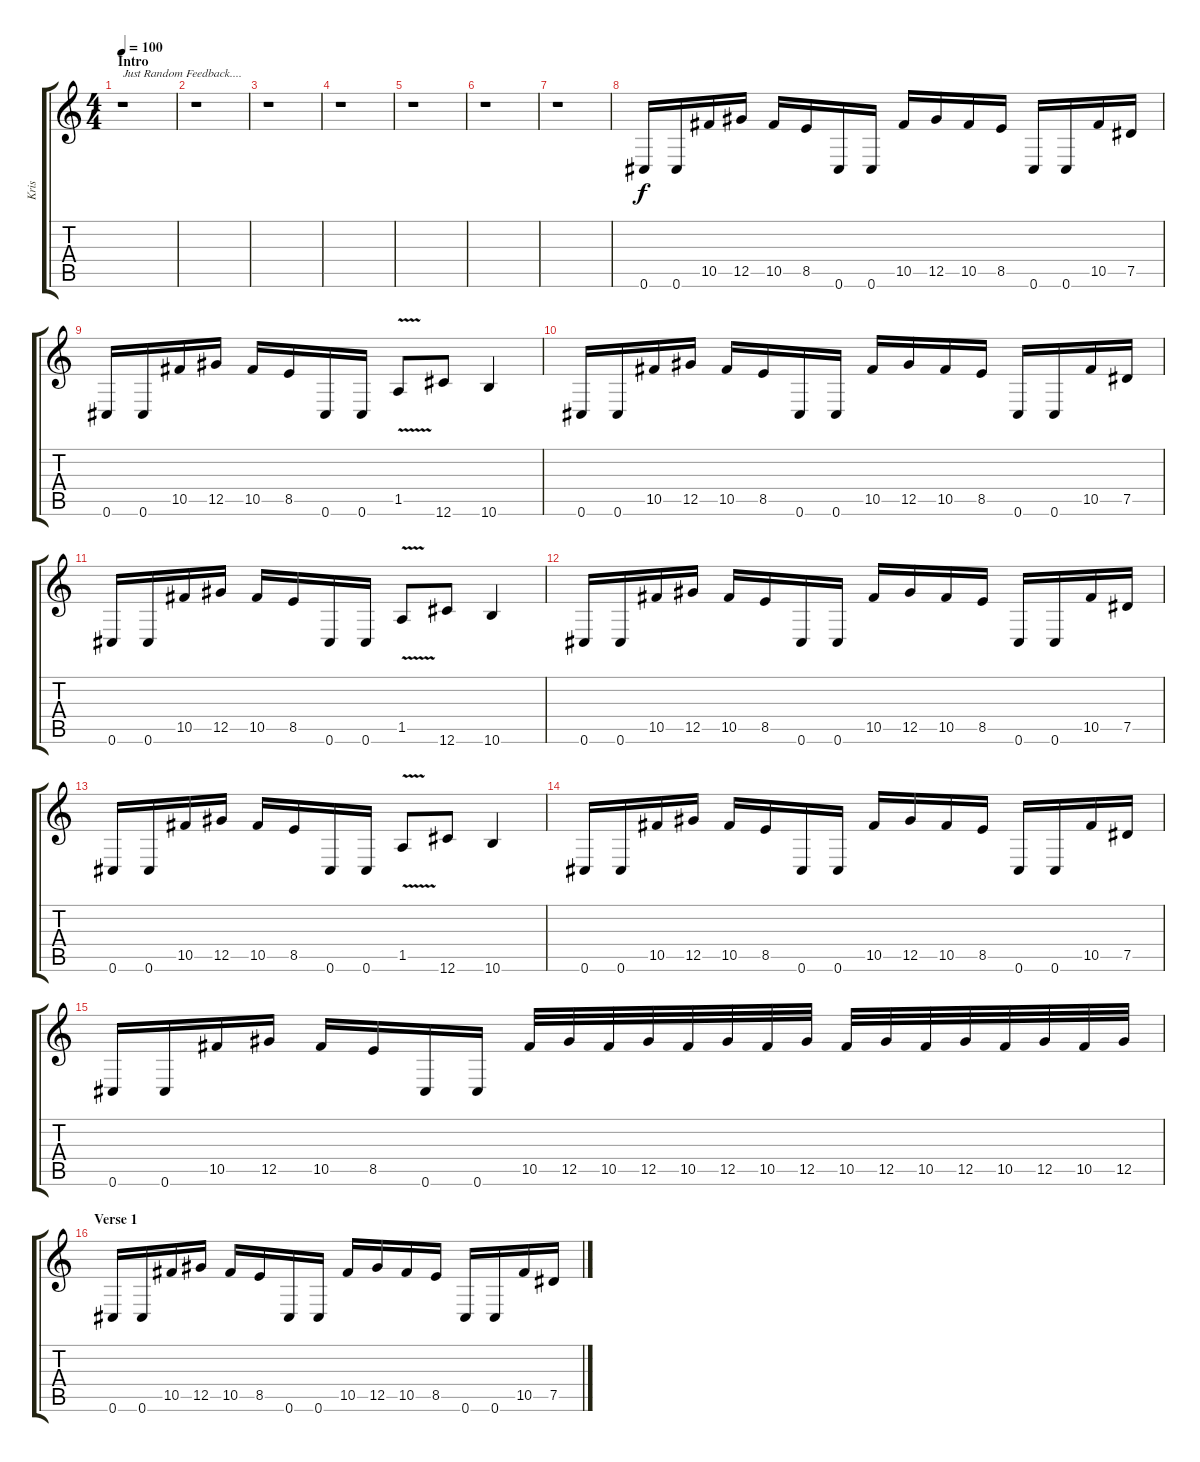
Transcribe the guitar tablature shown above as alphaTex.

\track ("Kris" "Kris") {instrument distortionguitar}
\staff {score tabs}
\tuning (Eb4 Bb3 Gb3 Db3 Ab2 Db2) {hide}
\ts (4 4)
\section ("" "Intro")
\tempo 100
\clef g2
\ks c
r.1{txt "Just Random Feedback...." dy f instrument distortionguitar} |
r.1 |
r.1 |
r.1 |
r.1 |
r.1 |
r.1 |
0.6.16 0.6.16 10.5.16 12.5.16 10.5.16 8.5.16 0.6.16 0.6.16 10.5.16 12.5.16 10.5.16 8.5.16 0.6.16 0.6.16 10.5.16 7.5.16 |
0.6.16 0.6.16 10.5.16 12.5.16 10.5.16 8.5.16 0.6.16 0.6.16 1.5{v}.8 12.6.8 10.6.4 |
0.6.16 0.6.16 10.5.16 12.5.16 10.5.16 8.5.16 0.6.16 0.6.16 10.5.16 12.5.16 10.5.16 8.5.16 0.6.16 0.6.16 10.5.16 7.5.16 |
0.6.16 0.6.16 10.5.16 12.5.16 10.5.16 8.5.16 0.6.16 0.6.16 1.5{v}.8 12.6.8 10.6.4 |
0.6.16 0.6.16 10.5.16 12.5.16 10.5.16 8.5.16 0.6.16 0.6.16 10.5.16 12.5.16 10.5.16 8.5.16 0.6.16 0.6.16 10.5.16 7.5.16 |
0.6.16 0.6.16 10.5.16 12.5.16 10.5.16 8.5.16 0.6.16 0.6.16 1.5{v}.8 12.6.8 10.6.4 |
0.6.16 0.6.16 10.5.16 12.5.16 10.5.16 8.5.16 0.6.16 0.6.16 10.5.16 12.5.16 10.5.16 8.5.16 0.6.16 0.6.16 10.5.16 7.5.16 |
0.6.16 0.6.16 10.5.16 12.5.16 10.5.16 8.5.16 0.6.16 0.6.16 10.5.32 12.5.32 10.5.32 12.5.32 10.5.32 12.5.32 10.5.32 12.5.32 10.5.32 12.5.32 10.5.32 12.5.32 10.5.32 12.5.32 10.5.32 12.5.32 |
\section ("" "Verse 1")
0.6.16 0.6.16 10.5.16 12.5.16 10.5.16 8.5.16 0.6.16 0.6.16 10.5.16 12.5.16 10.5.16 8.5.16 0.6.16 0.6.16 10.5.16 7.5.16
